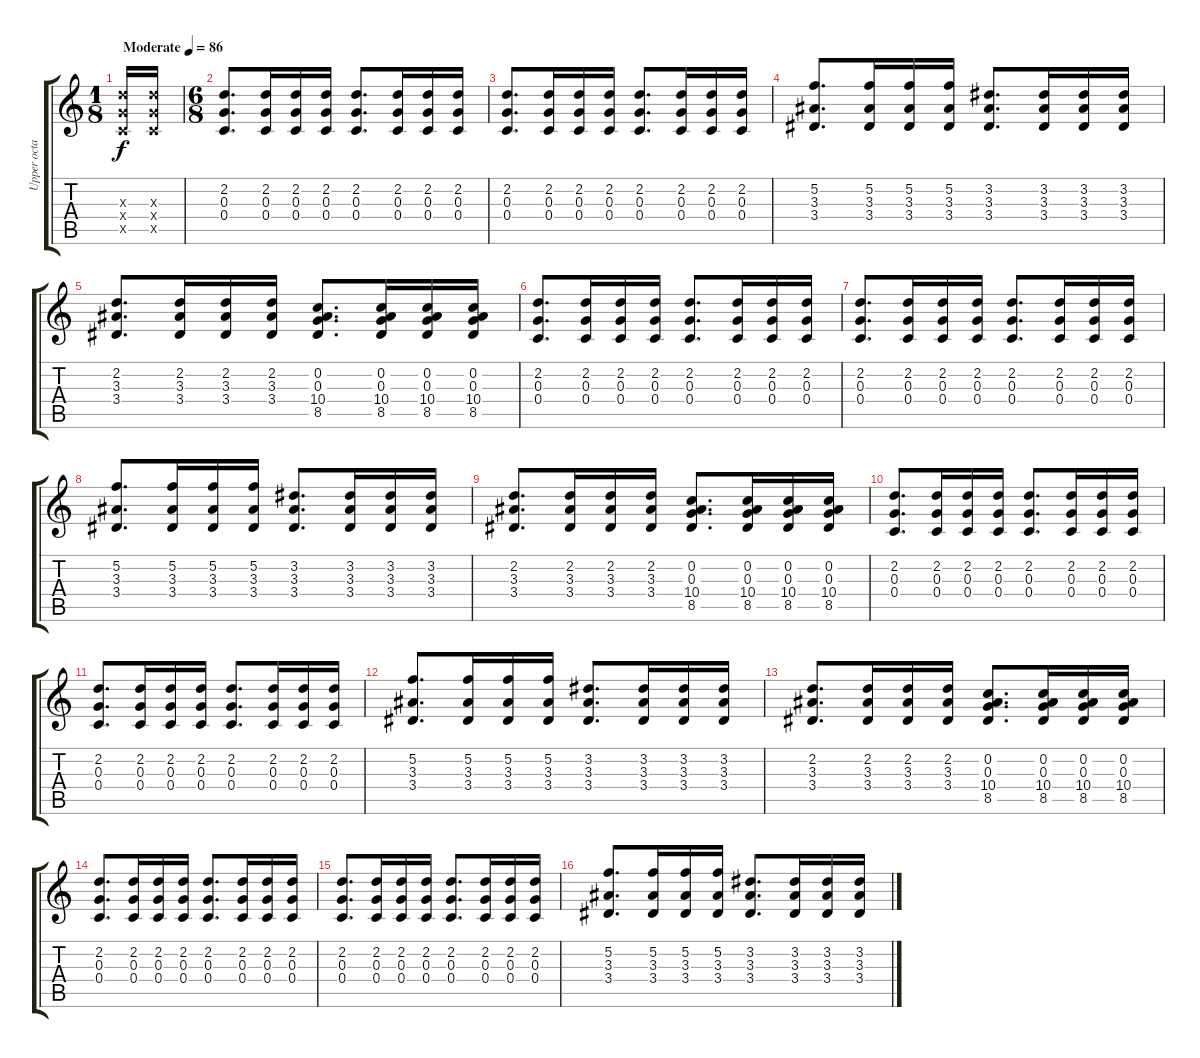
\track ("Upper octave" "Upper octa") {mute instrument acousticguitarsteel}
\staff {score tabs}
\tuning (E4 C4 G3 C3 G2 C2) {hide}
\ts (1 8)
\tempo (86 "Moderate")
\clef g2
\ks c
(7.3{x} 7.4{x} 5.5{x}).16{dy f instrument acousticguitarsteel} (7.3{x} 7.4{x} 5.5{x}).16 |
\ts (6 8)
(2.2 0.3 0.4).8{d} (2.2 0.3 0.4).16 (2.2 0.3 0.4).16 (2.2 0.3 0.4).16 (2.2 0.3 0.4).8{d} (2.2 0.3 0.4).16 (2.2 0.3 0.4).16 (2.2 0.3 0.4).16 |
(2.2 0.3 0.4).8{d} (2.2 0.3 0.4).16 (2.2 0.3 0.4).16 (2.2 0.3 0.4).16 (2.2 0.3 0.4).8{d} (2.2 0.3 0.4).16 (2.2 0.3 0.4).16 (2.2 0.3 0.4).16 |
(5.2 3.3 3.4).8{d} (5.2 3.3 3.4).16 (5.2 3.3 3.4).16 (5.2 3.3 3.4).16 (3.2 3.3 3.4).8{d} (3.2 3.3 3.4).16 (3.2 3.3 3.4).16 (3.2 3.3 3.4).16 |
(2.2 3.3 3.4).8{d} (2.2 3.3 3.4).16 (2.2 3.3 3.4).16 (2.2 3.3 3.4).16 (0.2 0.3 10.4 8.5).8{d} (0.2 0.3 10.4 8.5).16 (0.2 0.3 10.4 8.5).16 (0.2 0.3 10.4 8.5).16 |
(2.2 0.3 0.4).8{d} (2.2 0.3 0.4).16 (2.2 0.3 0.4).16 (2.2 0.3 0.4).16 (2.2 0.3 0.4).8{d} (2.2 0.3 0.4).16 (2.2 0.3 0.4).16 (2.2 0.3 0.4).16 |
(2.2 0.3 0.4).8{d} (2.2 0.3 0.4).16 (2.2 0.3 0.4).16 (2.2 0.3 0.4).16 (2.2 0.3 0.4).8{d} (2.2 0.3 0.4).16 (2.2 0.3 0.4).16 (2.2 0.3 0.4).16 |
(5.2 3.3 3.4).8{d} (5.2 3.3 3.4).16 (5.2 3.3 3.4).16 (5.2 3.3 3.4).16 (3.2 3.3 3.4).8{d} (3.2 3.3 3.4).16 (3.2 3.3 3.4).16 (3.2 3.3 3.4).16 |
(2.2 3.3 3.4).8{d} (2.2 3.3 3.4).16 (2.2 3.3 3.4).16 (2.2 3.3 3.4).16 (0.2 0.3 10.4 8.5).8{d} (0.2 0.3 10.4 8.5).16 (0.2 0.3 10.4 8.5).16 (0.2 0.3 10.4 8.5).16 |
(2.2 0.3 0.4).8{d} (2.2 0.3 0.4).16 (2.2 0.3 0.4).16 (2.2 0.3 0.4).16 (2.2 0.3 0.4).8{d} (2.2 0.3 0.4).16 (2.2 0.3 0.4).16 (2.2 0.3 0.4).16 |
(2.2 0.3 0.4).8{d} (2.2 0.3 0.4).16 (2.2 0.3 0.4).16 (2.2 0.3 0.4).16 (2.2 0.3 0.4).8{d} (2.2 0.3 0.4).16 (2.2 0.3 0.4).16 (2.2 0.3 0.4).16 |
(5.2 3.3 3.4).8{d} (5.2 3.3 3.4).16 (5.2 3.3 3.4).16 (5.2 3.3 3.4).16 (3.2 3.3 3.4).8{d} (3.2 3.3 3.4).16 (3.2 3.3 3.4).16 (3.2 3.3 3.4).16 |
(2.2 3.3 3.4).8{d} (2.2 3.3 3.4).16 (2.2 3.3 3.4).16 (2.2 3.3 3.4).16 (0.2 0.3 10.4 8.5).8{d} (0.2 0.3 10.4 8.5).16 (0.2 0.3 10.4 8.5).16 (0.2 0.3 10.4 8.5).16 |
(2.2 0.3 0.4).8{d} (2.2 0.3 0.4).16 (2.2 0.3 0.4).16 (2.2 0.3 0.4).16 (2.2 0.3 0.4).8{d} (2.2 0.3 0.4).16 (2.2 0.3 0.4).16 (2.2 0.3 0.4).16 |
(2.2 0.3 0.4).8{d} (2.2 0.3 0.4).16 (2.2 0.3 0.4).16 (2.2 0.3 0.4).16 (2.2 0.3 0.4).8{d} (2.2 0.3 0.4).16 (2.2 0.3 0.4).16 (2.2 0.3 0.4).16 |
(5.2 3.3 3.4).8{d} (5.2 3.3 3.4).16 (5.2 3.3 3.4).16 (5.2 3.3 3.4).16 (3.2 3.3 3.4).8{d} (3.2 3.3 3.4).16 (3.2 3.3 3.4).16 (3.2 3.3 3.4).16
